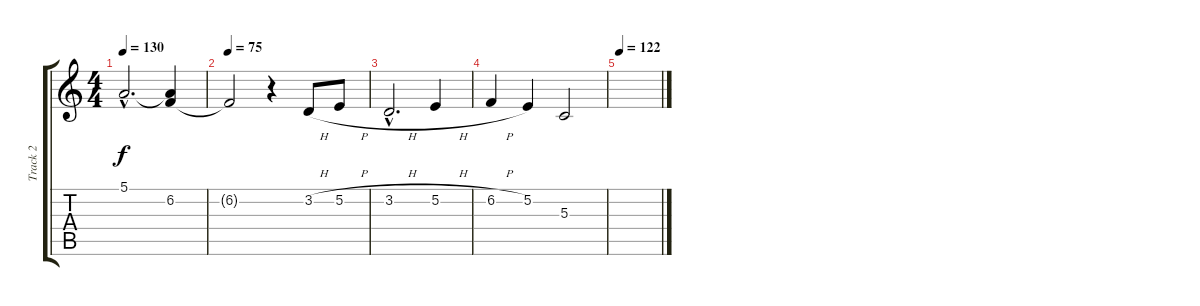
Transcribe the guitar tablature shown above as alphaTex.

\track ("Track 2" "Track 2") {instrument acousticgrandpiano}
\staff {score tabs}
\tuning (E4 B3 G3 D3 A2 E2) {hide}
\ts (4 4)
\tempo 130
\clef g2
\ks c
5.1{hac}.2{d dy f} (5.1{t} 6.2).4 |
\tempo 75
6.2{t}.2 r.4 3.2{h}.8 5.2{h}.8 |
3.2{h hac}.2{d} 5.2{h}.4 |
6.2{h}.4 5.2.4 5.3.2 |
\tempo 122
